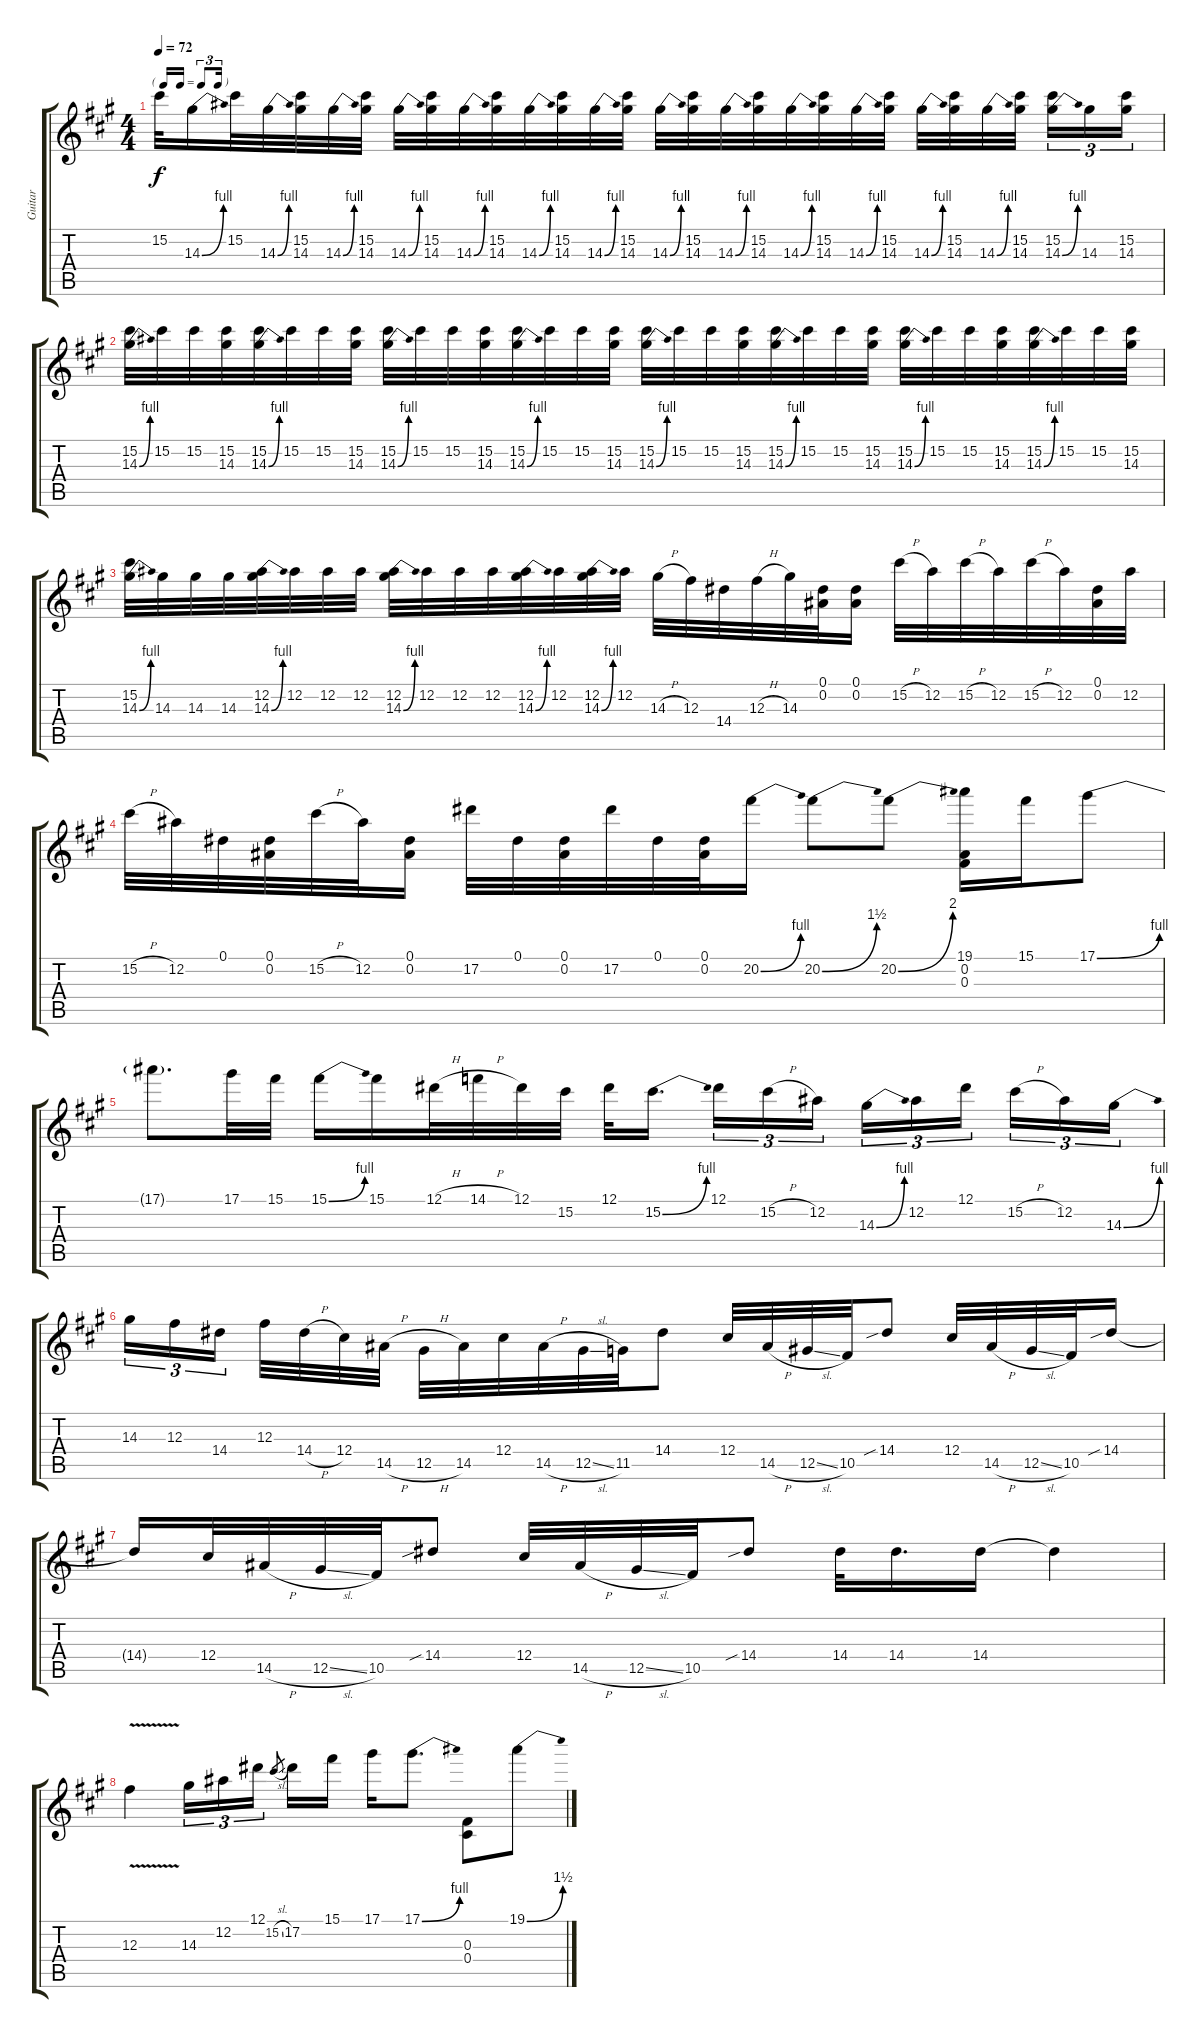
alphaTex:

\track ("Guitar" "Guitar") {instrument overdrivenguitar}
\staff {score tabs}
\tuning (Eb4 Bb3 Gb3 Db3 Ab2 Eb2) {hide}
\ts (4 4)
\tf triplet16th
\tempo 72
\clef g2
\ks a
15.2.32{dy f} 14.3{be (bend 0 0 60 4)}.16 15.2.32 14.3{be (bend 0 0 60 4)}.32 (15.2 14.3).32 14.3{be (bend 0 0 60 4)}.32 (15.2 14.3).32 14.3{be (bend 0 0 60 4)}.32 (15.2 14.3).32 14.3{be (bend 0 0 60 4)}.32 (15.2 14.3).32 14.3{be (bend 0 0 60 4)}.32 (15.2 14.3).32 14.3{be (bend 0 0 60 4)}.32 (15.2 14.3).32 14.3{be (bend 0 0 60 4)}.32 (15.2 14.3).32 14.3{be (bend 0 0 60 4)}.32 (15.2 14.3).32 14.3{be (bend 0 0 60 4)}.32 (15.2 14.3).32 14.3{be (bend 0 0 60 4)}.32 (15.2 14.3).32 14.3{be (bend 0 0 60 4)}.32 (15.2 14.3).32 14.3{be (bend 0 0 60 4)}.32 (15.2 14.3).32{beam splitsecondary} (15.2 14.3{be (bend 0 0 60 4)}).16{tu (3 2)} 14.3.16{tu (3 2)} (15.2 14.3).16{tu (3 2)} |
(15.2 14.3{be (bend 0 0 60 4)}).32 15.2.32 15.2.32 (15.2 14.3).32 (15.2 14.3{be (bend 0 0 60 4)}).32 15.2.32 15.2.32 (15.2 14.3).32 (15.2 14.3{be (bend 0 0 60 4)}).32 15.2.32 15.2.32 (15.2 14.3).32 (15.2 14.3{be (bend 0 0 60 4)}).32 15.2.32 15.2.32 (15.2 14.3).32 (15.2 14.3{be (bend 0 0 60 4)}).32 15.2.32 15.2.32 (15.2 14.3).32 (15.2 14.3{be (bend 0 0 60 4)}).32 15.2.32 15.2.32 (15.2 14.3).32 (15.2 14.3{be (bend 0 0 60 4)}).32 15.2.32 15.2.32 (15.2 14.3).32 (15.2 14.3{be (bend 0 0 60 4)}).32 15.2.32 15.2.32 (15.2 14.3).32 |
(15.2 14.3{be (bend 0 0 60 4)}).32 14.3.32 14.3.32 14.3.32 (12.2 14.3{be (bend 0 0 60 4)}).32 12.2.32 12.2.32 12.2.32 (12.2 14.3{be (bend 0 0 60 4)}).32 12.2.32 12.2.32 12.2.32 (12.2 14.3{be (bend 0 0 60 4)}).32 12.2.32 (12.2 14.3{be (bend 0 0 60 4)}).32 12.2.32 14.3{h}.32 12.3.32 14.4.32 12.3{h}.32 14.3.32 (0.1 0.2).32 (0.1 0.2).16 15.2{h}.32 12.2.32 15.2{h}.32 12.2.32 15.2{h}.32 12.2.32 (0.1 0.2).32 12.2.32 |
15.2{h}.32 12.2.32 0.1.32 (0.1 0.2).32 15.2{h}.32 12.2.32 (0.1 0.2).16 17.2.32 0.1.32 (0.1 0.2).32 17.2.32 0.1.32 (0.1 0.2).32 20.2{be (bend 0 0 60 4)}.16 20.2{be (bend 0 0 60 6)}.8 20.2{be (bend 0 0 60 8)}.8 (19.1 0.2 0.3).16 15.1.16 17.1{be (bend 0 0 60 4)}.8 |
17.1{t}.8{d} 17.1.32 15.1.32 15.1{be (bend 0 0 60 4)}.16 15.1.16 12.1{h}.32 14.1{h}.32 12.1.32 15.2.32 12.1.32 15.2{be (bend 0 0 60 4)}.16{d beam splitsecondary} 12.1.16{tu (3 2)} 15.2{h}.16{tu (3 2)} 12.2.16{tu (3 2)} 14.3{be (bend 0 0 60 4)}.16{tu (3 2)} 12.2.16{tu (3 2)} 12.1.16{tu (3 2) beam splitsecondary} 15.2{h}.16{tu (3 2)} 12.2.16{tu (3 2)} 14.3{be (bend 0 0 60 4)}.16{tu (3 2)} |
14.3.16{tu (3 2)} 12.3.16{tu (3 2)} 14.4.16{tu (3 2) beam splitsecondary} 12.3.32 14.4{h}.32 12.4.32 14.5{h}.32 12.5{h}.32 14.5.32 12.4.32 14.5{h}.32 12.5{sl}.32 11.5.32 14.4.8 12.4.32 14.5{h}.32 12.5{sl}.32 10.5.32 14.4{sib}.8 12.4.32 14.5{h}.32 12.5{sl}.32 10.5.32 14.4{sib}.16 |
14.4{t}.16 12.4.32 14.5{h}.32 12.5{sl}.32 10.5.32 14.4{sib}.8 12.4.32 14.5{h}.32 12.5{sl}.32 10.5.32 14.4{sib}.8 14.4.32 14.4.16{d} 14.4.16 14.4{t}.4 |
12.3{v}.4 14.3.16{tu (3 2)} 12.2.16{tu (3 2)} 12.1.16{tu (3 2)} 15.2{sl}.8{gr beam splitsecondary} 17.2.16 15.1.16 17.1.16 17.1{be (bend 0 0 60 4)}.8{d} (0.3 0.4).8 19.1{be (bend 0 0 60 6)}.8
